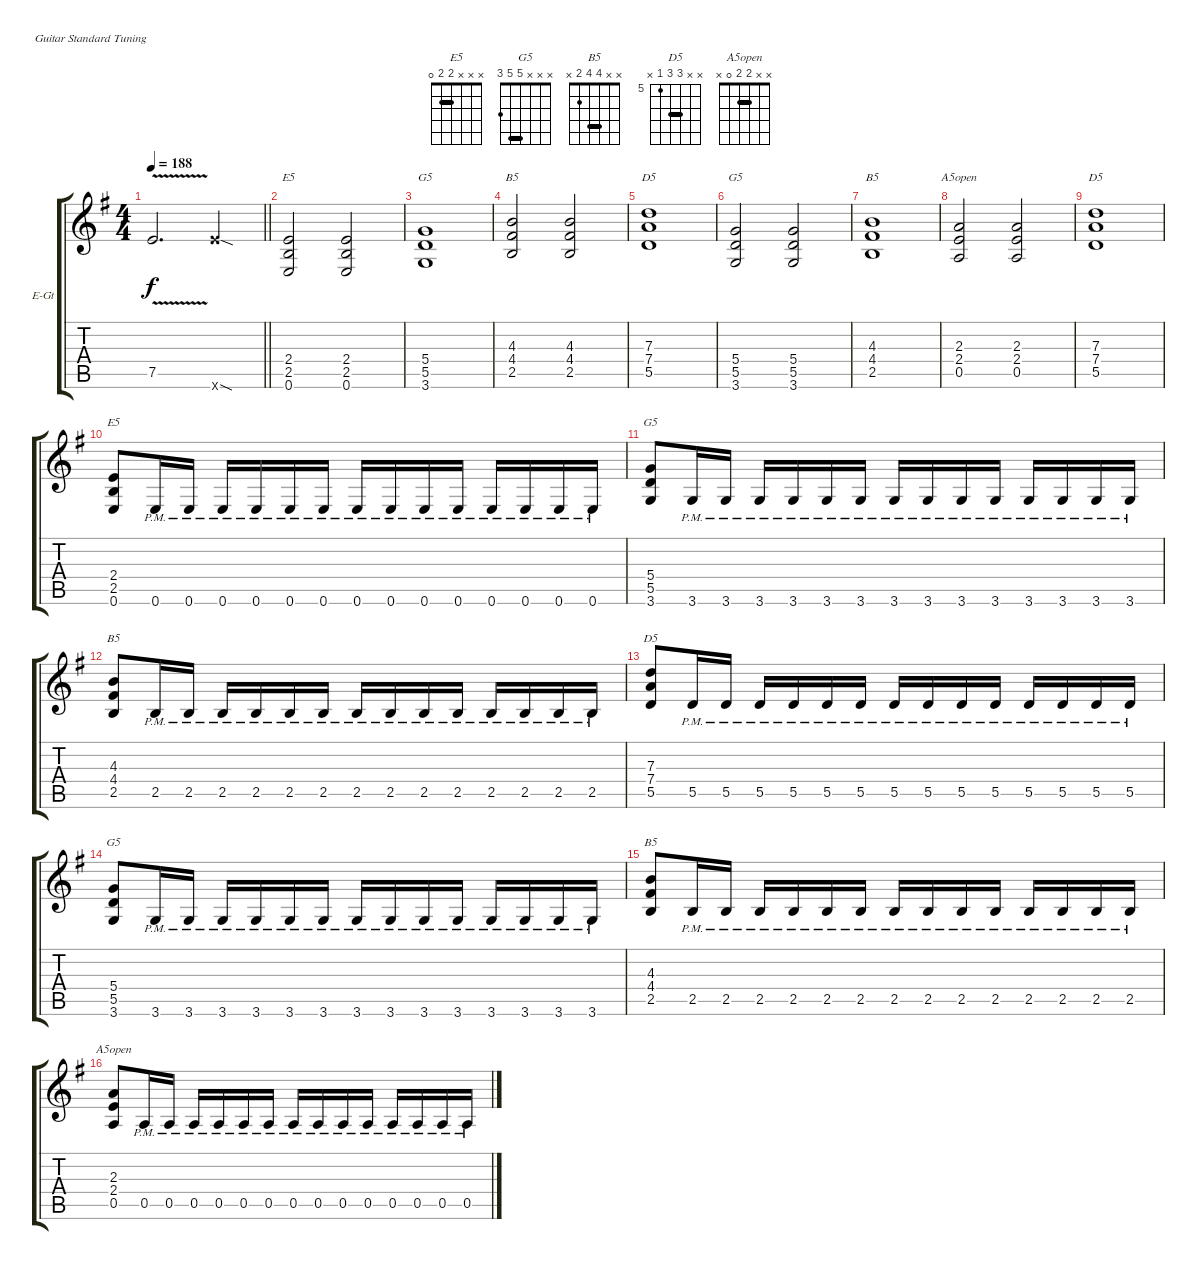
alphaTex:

\defaultSystemsLayout 4
\bracketExtendMode groupsimilarinstruments
\firstSystemTrackNameOrientation horizontal
\otherSystemsTrackNameOrientation horizontal
\track ("Guitar 3" "E-Gt") {instrument distortionguitar}
\staff {score tabs}
\tuning (E4 B3 G3 D3 A2 E2)
\chord ("E5" x x x 2 2 0) {barre 2}
\chord ("G5" x x x 5 5 3) {barre 5}
\chord ("B5" x x 4 4 2 x) {barre 4}
\chord ("D5" x x 7 7 5 x) {firstfret 5 barre 7}
\chord ("A5open" x x 2 2 0 x) {barre 2}
\ts (4 4)
\tempo 188
\clef g2
\barLineRight lightlight
\ks g
7.5{v t}.2{d dy f} 12.6{sod x}.4 |
(0.6 2.5 2.4).2{ch "E5"} (0.6 2.5 2.4).2 |
(5.4 5.5 3.6).1{ch "G5"} |
(2.5 4.4 4.3).2{ch "B5"} (2.5 4.4 4.3).2 |
(7.3 7.4 5.5).1{ch "D5"} |
(5.4 5.5 3.6).2{ch "G5"} (5.4 5.5 3.6).2 |
(2.5 4.4 4.3).1{ch "B5"} |
(2.3 2.4 0.5).2{ch "A5open"} (2.3 2.4 0.5).2 |
(5.5 7.4 7.3).1{ch "D5"} |
(0.6 2.5 2.4).8{ch "E5"} 0.6{pm}.16 0.6{pm}.16 0.6{pm}.16 0.6{pm}.16 0.6{pm}.16 0.6{pm}.16 0.6{pm}.16 0.6{pm}.16 0.6{pm}.16 0.6{pm}.16 0.6{pm}.16 0.6{pm}.16 0.6{pm}.16 0.6{pm}.16 |
(3.6 5.5 5.4).8{ch "G5"} 3.6{pm}.16 3.6{pm}.16 3.6{pm}.16 3.6{pm}.16 3.6{pm}.16 3.6{pm}.16 3.6{pm}.16 3.6{pm}.16 3.6{pm}.16 3.6{pm}.16 3.6{pm}.16 3.6{pm}.16 3.6{pm}.16 3.6{pm}.16 |
(2.5 4.4 4.3).8{ch "B5"} 2.5{pm}.16 2.5{pm}.16 2.5{pm}.16 2.5{pm}.16 2.5{pm}.16 2.5{pm}.16 2.5{pm}.16 2.5{pm}.16 2.5{pm}.16 2.5{pm}.16 2.5{pm}.16 2.5{pm}.16 2.5{pm}.16 2.5{pm}.16 |
(5.5 7.4 7.3).8{ch "D5"} 5.5{pm}.16 5.5{pm}.16 5.5{pm}.16 5.5{pm}.16 5.5{pm}.16 5.5{pm}.16 5.5{pm}.16 5.5{pm}.16 5.5{pm}.16 5.5{pm}.16 5.5{pm}.16 5.5{pm}.16 5.5{pm}.16 5.5{pm}.16 |
(3.6 5.5 5.4).8{ch "G5"} 3.6{pm}.16 3.6{pm}.16 3.6{pm}.16 3.6{pm}.16 3.6{pm}.16 3.6{pm}.16 3.6{pm}.16 3.6{pm}.16 3.6{pm}.16 3.6{pm}.16 3.6{pm}.16 3.6{pm}.16 3.6{pm}.16 3.6{pm}.16 |
(2.5 4.4 4.3).8{ch "B5"} 2.5{pm}.16 2.5{pm}.16 2.5{pm}.16 2.5{pm}.16 2.5{pm}.16 2.5{pm}.16 2.5{pm}.16 2.5{pm}.16 2.5{pm}.16 2.5{pm}.16 2.5{pm}.16 2.5{pm}.16 2.5{pm}.16 2.5{pm}.16 |
(0.5 2.4 2.3).8{ch "A5open"} 0.5{pm}.16 0.5{pm}.16 0.5{pm}.16 0.5{pm}.16 0.5{pm}.16 0.5{pm}.16 0.5{pm}.16 0.5{pm}.16 0.5{pm}.16 0.5{pm}.16 0.5{pm}.16 0.5{pm}.16 0.5{pm}.16 0.5{pm}.16
